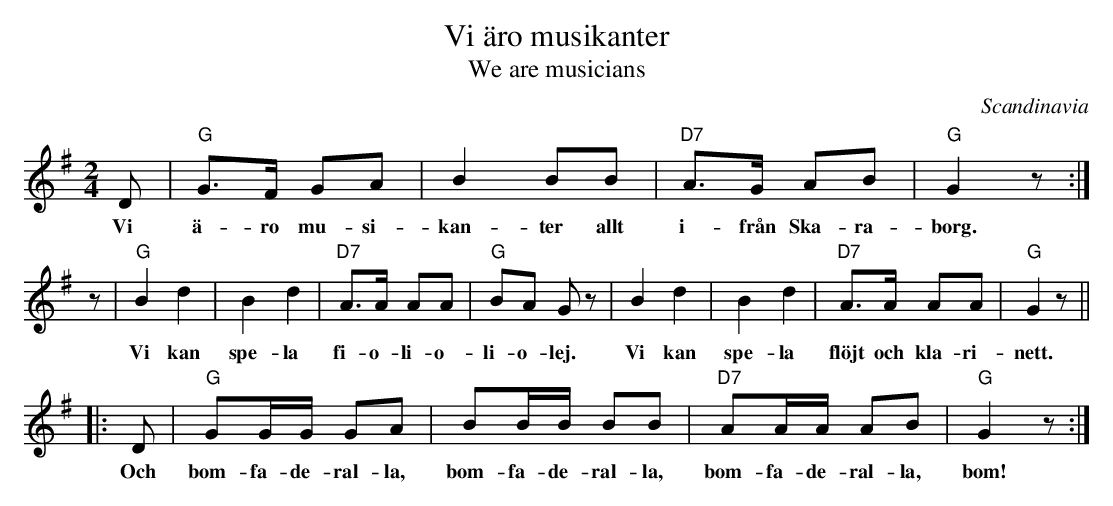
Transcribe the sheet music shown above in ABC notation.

X:1
T: Vi äro musikanter
T: We are musicians
O: Scandinavia
M: 2/4
L: 1/8
K: G
D | "G"G>F GA | B2 BB | "D7"A>G AB | "G"G2 z :|
w: Vi ä-ro mu-si-kan-ter allt i-från Ska-ra-borg.
z | "G"B2 d2 | B2 d2 | "D7"A>A AA | "G"BA Gz | B2 d2 | B2 d2 | "D7"A>A AA | "G"G2 z ||
w: Vi kan spe-la fi-o-li-o-li-o-lej. Vi kan spe-la flöjt och kla-ri-nett.
|: D | "G"GG/G/ GA | BB/B/ BB | "D7"AA/A/ AB | "G"G2 z :|
w: Och bom-fa-de-ral-la, bom-fa-de-ral-la, bom-fa-de-ral-la, bom!
